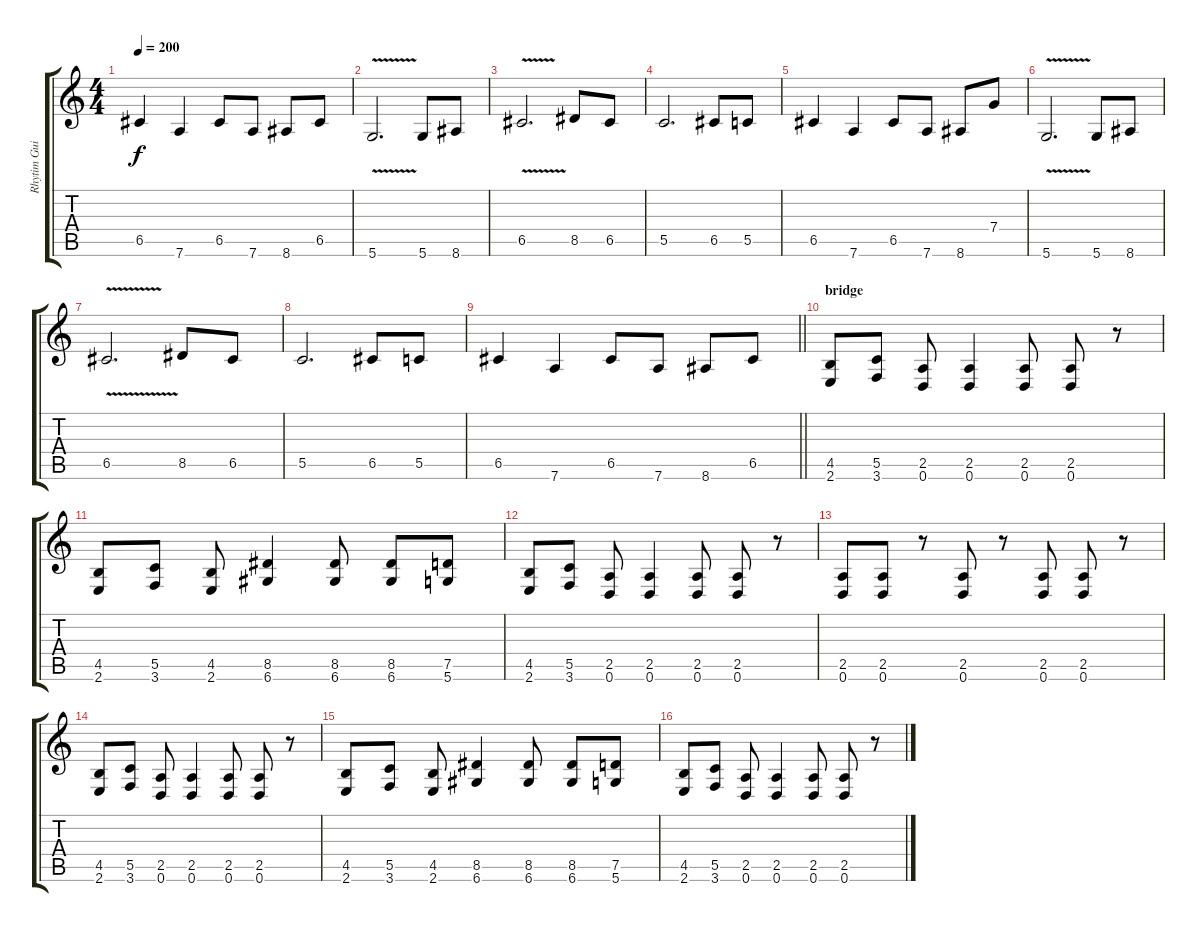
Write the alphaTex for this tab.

\track ("Rhytim Guitar" "Rhytim Gui") {instrument distortionguitar}
\staff {score tabs}
\tuning (D4 A3 F3 C3 G2 D2) {hide}
\ts (4 4)
\tempo 200
\clef g2
\ks c
6.5.4{dy f} 7.6.4 6.5.8 7.6.8 8.6.8 6.5.8 |
5.6{v}.2{d} 5.6.8 8.6.8 |
6.5{v}.2{d} 8.5.8 6.5.8 |
5.5.2{d} 6.5.8 5.5.8 |
6.5.4 7.6.4 6.5.8 7.6.8 8.6.8 7.4.8 |
5.6{v}.2{d} 5.6.8 8.6.8 |
6.5{v}.2{d} 8.5.8 6.5.8 |
5.5.2{d} 6.5.8 5.5.8 |
\barLineRight lightlight
6.5.4 7.6.4 6.5.8 7.6.8 8.6.8 6.5.8 |
\section ("" "bridge")
(4.5 2.6).8 (5.5 3.6).8 (2.5 0.6).8 (2.5 0.6).4 (2.5 0.6).8 (2.5 0.6).8 r.8 |
(4.5 2.6).8 (5.5 3.6).8 (4.5 2.6).8 (8.5 6.6).4 (8.5 6.6).8 (8.5 6.6).8 (7.5 5.6).8 |
(4.5 2.6).8 (5.5 3.6).8 (2.5 0.6).8 (2.5 0.6).4 (2.5 0.6).8 (2.5 0.6).8 r.8 |
(2.5 0.6).8 (2.5 0.6).8 r.8 (2.5 0.6).8 r.8 (2.5 0.6).8 (2.5 0.6).8 r.8 |
(4.5 2.6).8 (5.5 3.6).8 (2.5 0.6).8 (2.5 0.6).4 (2.5 0.6).8 (2.5 0.6).8 r.8 |
(4.5 2.6).8 (5.5 3.6).8 (4.5 2.6).8 (8.5 6.6).4 (8.5 6.6).8 (8.5 6.6).8 (7.5 5.6).8 |
(4.5 2.6).8 (5.5 3.6).8 (2.5 0.6).8 (2.5 0.6).4 (2.5 0.6).8 (2.5 0.6).8 r.8
